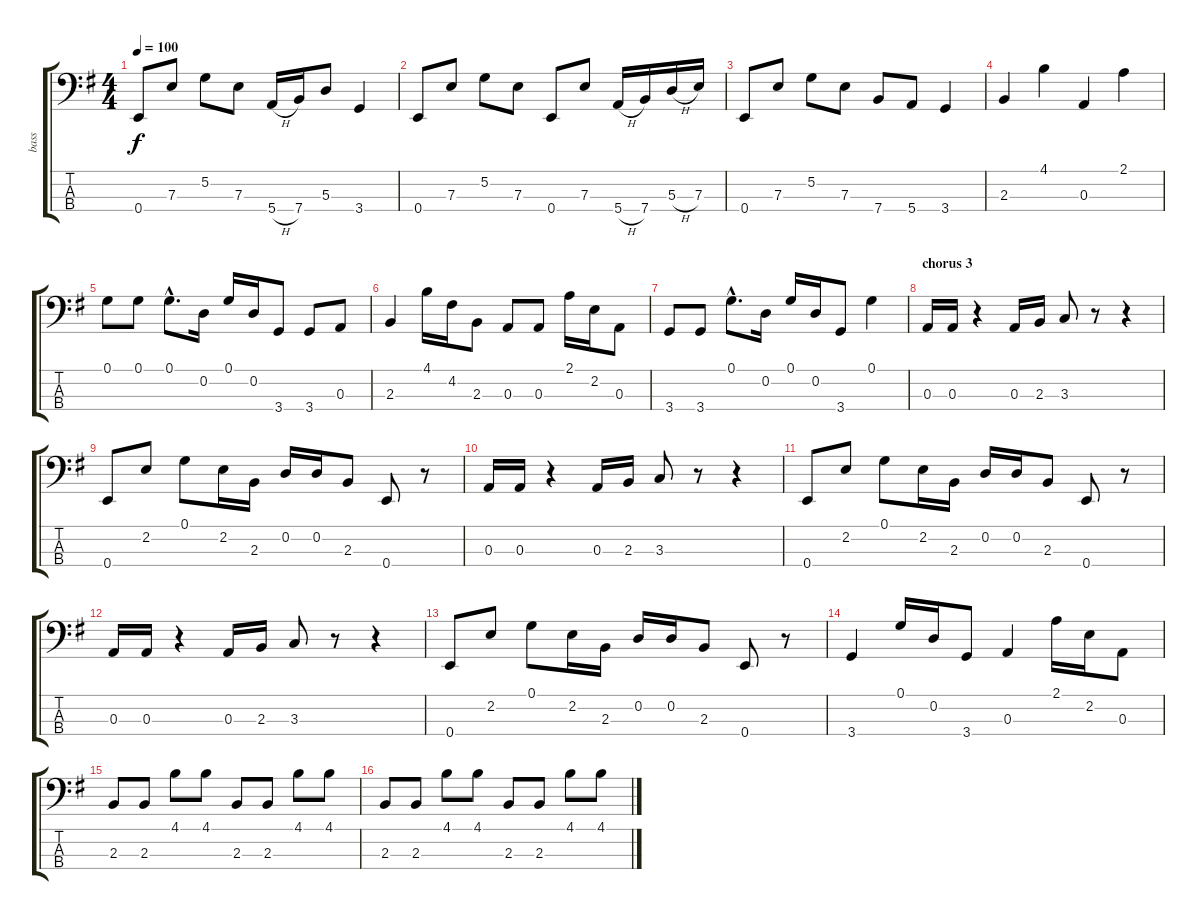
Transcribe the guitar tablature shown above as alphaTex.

\track ("bass" "bass") {instrument electricbasspick}
\staff {score tabs}
\tuning (G2 D2 A1 E1) {hide}
\ts (4 4)
\tempo 100
\clef f4
\ks g
0.4.8{dy f} 7.3.8 5.2.8 7.3.8 5.4{h}.16 7.4.16 5.3.8 3.4.4 |
0.4.8 7.3.8 5.2.8 7.3.8 0.4.8 7.3.8 5.4{h}.16 7.4.16 5.3{h}.16 7.3.16 |
0.4.8 7.3.8 5.2.8 7.3.8 7.4.8 5.4.8 3.4.4 |
2.3.4 4.1.4 0.3.4 2.1.4 |
0.1.8 0.1.8 0.1{hac}.8{d} 0.2.16 0.1.16 0.2.16 3.4.8 3.4.8 0.3.8 |
2.3.4 4.1.16 4.2.16 2.3.8 0.3.8 0.3.8 2.1.16 2.2.16 0.3.8 |
3.4.8 3.4.8 0.1{hac}.8{d} 0.2.16 0.1.16 0.2.16 3.4.8 0.1.4 |
\section ("" "chorus 3")
0.3.16 0.3.16 r.4 0.3.16 2.3.16 3.3.8 r.8 r.4 |
0.4.8 2.2.8 0.1.8 2.2.16 2.3.16 0.2.16 0.2.16 2.3.8 0.4.8 r.8 |
0.3.16 0.3.16 r.4 0.3.16 2.3.16 3.3.8 r.8 r.4 |
0.4.8 2.2.8 0.1.8 2.2.16 2.3.16 0.2.16 0.2.16 2.3.8 0.4.8 r.8 |
0.3.16 0.3.16 r.4 0.3.16 2.3.16 3.3.8 r.8 r.4 |
0.4.8 2.2.8 0.1.8 2.2.16 2.3.16 0.2.16 0.2.16 2.3.8 0.4.8 r.8 |
3.4.4 0.1.16 0.2.16 3.4.8 0.3.4 2.1.16 2.2.16 0.3.8 |
2.3.8 2.3.8 4.1.8 4.1.8 2.3.8 2.3.8 4.1.8 4.1.8 |
2.3.8 2.3.8 4.1.8 4.1.8 2.3.8 2.3.8 4.1.8 4.1.8
